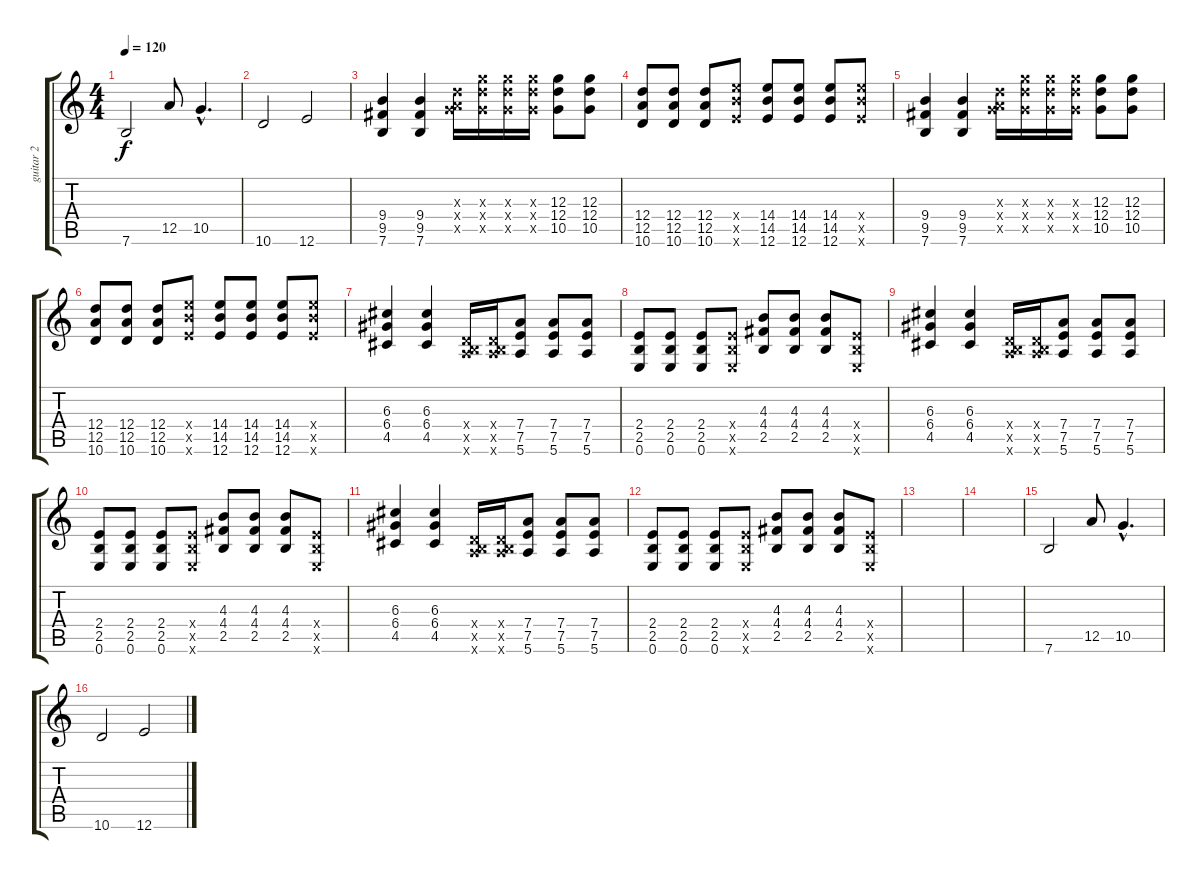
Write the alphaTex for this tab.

\track ("guitar 2" "guitar 2") {instrument acousticguitarsteel}
\staff {score tabs}
\tuning (E4 B3 G3 D3 A2 E2) {hide}
\ts (4 4)
\tempo 120
\clef g2
\ks c
7.6.2{dy f} 12.5.8 10.5{hac}.4{d} |
10.6.2 12.6.2 |
(9.4 9.5 7.6).4 (9.4 9.5 7.6).4 (0.3{x} 12.4{x} 12.5{x}).16 (12.3{x} 12.4{x} 10.5{x}).16 (12.3{x} 12.4{x} 10.5{x}).16 (12.3{x} 12.4{x} 10.5{x}).16 (12.3 12.4 10.5).8 (12.3 12.4 10.5).8 |
(12.4 12.5 10.6).8 (12.4 12.5 10.6).8 (12.4 12.5 10.6).8 (14.4{x} 14.5{x} 12.6{x}).8 (14.4 14.5 12.6).8 (14.4 14.5 12.6).8 (14.4 14.5 12.6).8 (14.4{x} 14.5{x} 12.6{x}).8 |
(9.4 9.5 7.6).4 (9.4 9.5 7.6).4 (0.3{x} 12.4{x} 12.5{x}).16 (12.3{x} 12.4{x} 10.5{x}).16 (12.3{x} 12.4{x} 10.5{x}).16 (12.3{x} 12.4{x} 10.5{x}).16 (12.3 12.4 10.5).8 (12.3 12.4 10.5).8 |
(12.4 12.5 10.6).8 (12.4 12.5 10.6).8 (12.4 12.5 10.6).8 (14.4{x} 14.5{x} 12.6{x}).8 (14.4 14.5 12.6).8 (14.4 14.5 12.6).8 (14.4 14.5 12.6).8 (14.4{x} 14.5{x} 12.6{x}).8 |
(6.3 6.4 4.5).4{volume 10 instrument overdrivenguitar} (6.3 6.4 4.5).4 (0.4{x} 0.5{x} 7.6{x}).16 (0.4{x} 0.5{x} 7.6{x}).16 (7.4 7.5 5.6).8 (7.4 7.5 5.6).8 (7.4 7.5 5.6).8 |
(2.4 2.5 0.6).8 (2.4 2.5 0.6).8 (2.4 2.5 0.6).8 (2.4{x} 2.5{x} 0.6{x}).8 (4.3 4.4 2.5).8 (4.3 4.4 2.5).8 (4.3 4.4 2.5).8 (2.4{x} 2.5{x} 0.6{x}).8 |
(6.3 6.4 4.5).4 (6.3 6.4 4.5).4 (0.4{x} 0.5{x} 7.6{x}).16 (0.4{x} 0.5{x} 7.6{x}).16 (7.4 7.5 5.6).8 (7.4 7.5 5.6).8 (7.4 7.5 5.6).8 |
(2.4 2.5 0.6).8 (2.4 2.5 0.6).8 (2.4 2.5 0.6).8 (2.4{x} 2.5{x} 0.6{x}).8 (4.3 4.4 2.5).8 (4.3 4.4 2.5).8 (4.3 4.4 2.5).8 (2.4{x} 2.5{x} 0.6{x}).8 |
(6.3 6.4 4.5).4 (6.3 6.4 4.5).4 (0.4{x} 0.5{x} 7.6{x}).16 (0.4{x} 0.5{x} 7.6{x}).16 (7.4 7.5 5.6).8 (7.4 7.5 5.6).8 (7.4 7.5 5.6).8 |
(2.4 2.5 0.6).8 (2.4 2.5 0.6).8 (2.4 2.5 0.6).8 (2.4{x} 2.5{x} 0.6{x}).8 (4.3 4.4 2.5).8 (4.3 4.4 2.5).8 (4.3 4.4 2.5).8 (2.4{x} 2.5{x} 0.6{x}).8 |
|
|
7.6.2{volume 13 instrument acousticguitarsteel} 12.5.8 10.5{hac}.4{d} |
10.6.2 12.6.2
